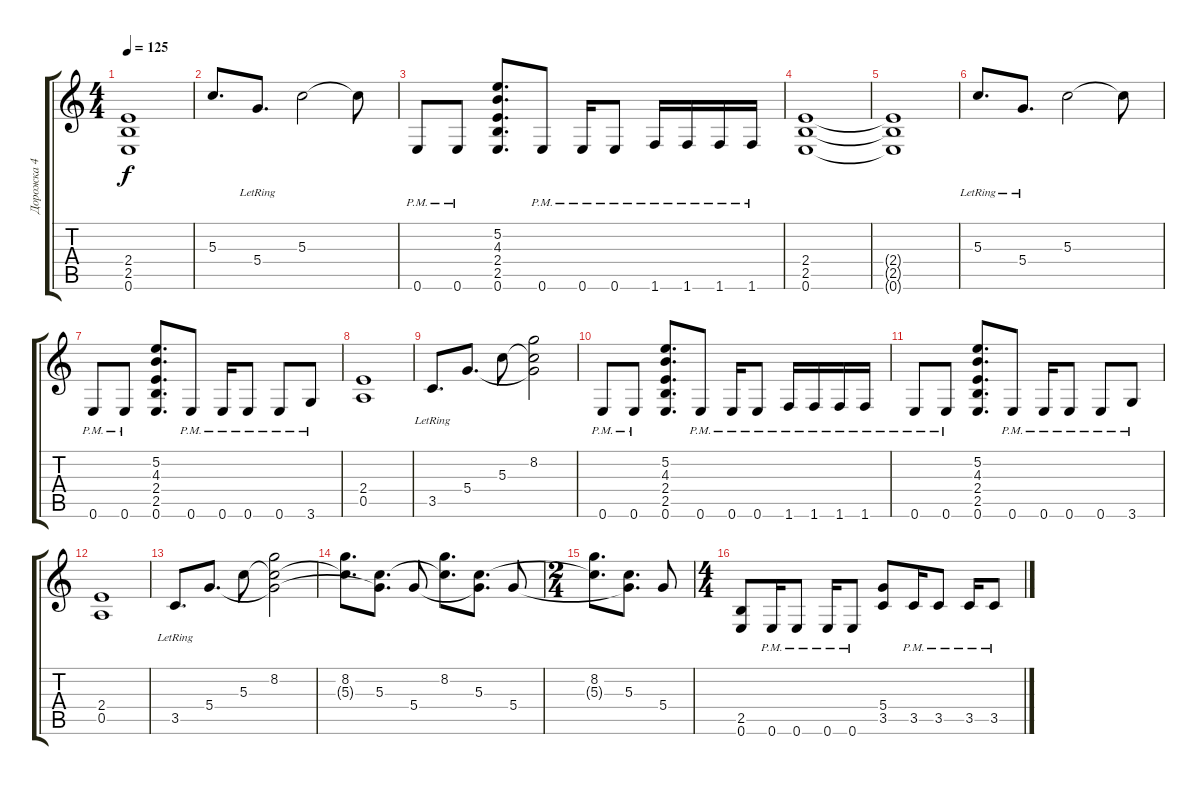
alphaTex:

\track ("Дорожка 4" "Дорожка 4") {instrument distortionguitar}
\staff {score tabs}
\tuning (E4 B3 G3 D3 A2 E2) {hide}
\ts (4 4)
\tempo 125
\clef g2
\ks c
(2.4{t} 2.5{t} 0.6{t}).1{dy f} |
5.3.8{d} 5.4{lr}.8{d} 5.3.2 5.3{t}.8 |
0.6{pm}.8 0.6{pm}.8 (5.2 4.3 2.4 2.5 0.6).8{d} 0.6{pm}.8 0.6{pm}.16 0.6{pm}.8 1.6{pm}.16 1.6{pm}.16 1.6{pm}.16 1.6{pm}.16 |
(2.4 2.5 0.6).1 |
(2.4{t} 2.5{t} 0.6{t}).1 |
5.3{lr}.8{d} 5.4{lr}.8{d} 5.3.2 5.3{t}.8 |
0.6{pm}.8 0.6{pm}.8 (5.2 4.3 2.4 2.5 0.6).8{d} 0.6{pm}.8 0.6{pm}.16 0.6{pm}.8 0.6{pm}.8 3.6{pm}.8 |
(2.4 0.5).1 |
3.5{lr}.8{d volume 9} 5.4.8{d} 5.3.8 (8.2 5.3{t} 5.4{t}).2 |
0.6{pm}.8{volume 13} 0.6{pm}.8 (5.2 4.3 2.4 2.5 0.6).8{d} 0.6{pm}.8 0.6{pm}.16 0.6{pm}.8 1.6{pm}.16 1.6{pm}.16 1.6{pm}.16 1.6{pm}.16 |
0.6{pm}.8 0.6{pm}.8 (5.2 4.3 2.4 2.5 0.6).8{d} 0.6{pm}.8 0.6{pm}.16 0.6{pm}.8 0.6{pm}.8 3.6{pm}.8 |
(2.4 0.5).1 |
3.5{lr}.8{d volume 9} 5.4.8{d} 5.3.8 (8.2 5.3{t} 5.4{t}).2 |
(8.2 5.3{t}).8{d} (5.3 5.4{t}).8{d} 5.4.8 (8.2 5.3{t}).8{d} (5.3 5.4{t}).8{d} 5.4.8 |
\ts (2 4)
(8.2 5.3{t}).8{d} (5.3 5.4{t}).8{d} 5.4.8 |
\ts (4 4)
(2.5 0.6).8 0.6{pm}.16 0.6{pm}.8 0.6{pm}.16 0.6{pm}.8 (5.4 3.5).8 3.5{pm}.16 3.5{pm}.8 3.5{pm}.16 3.5{pm}.8
